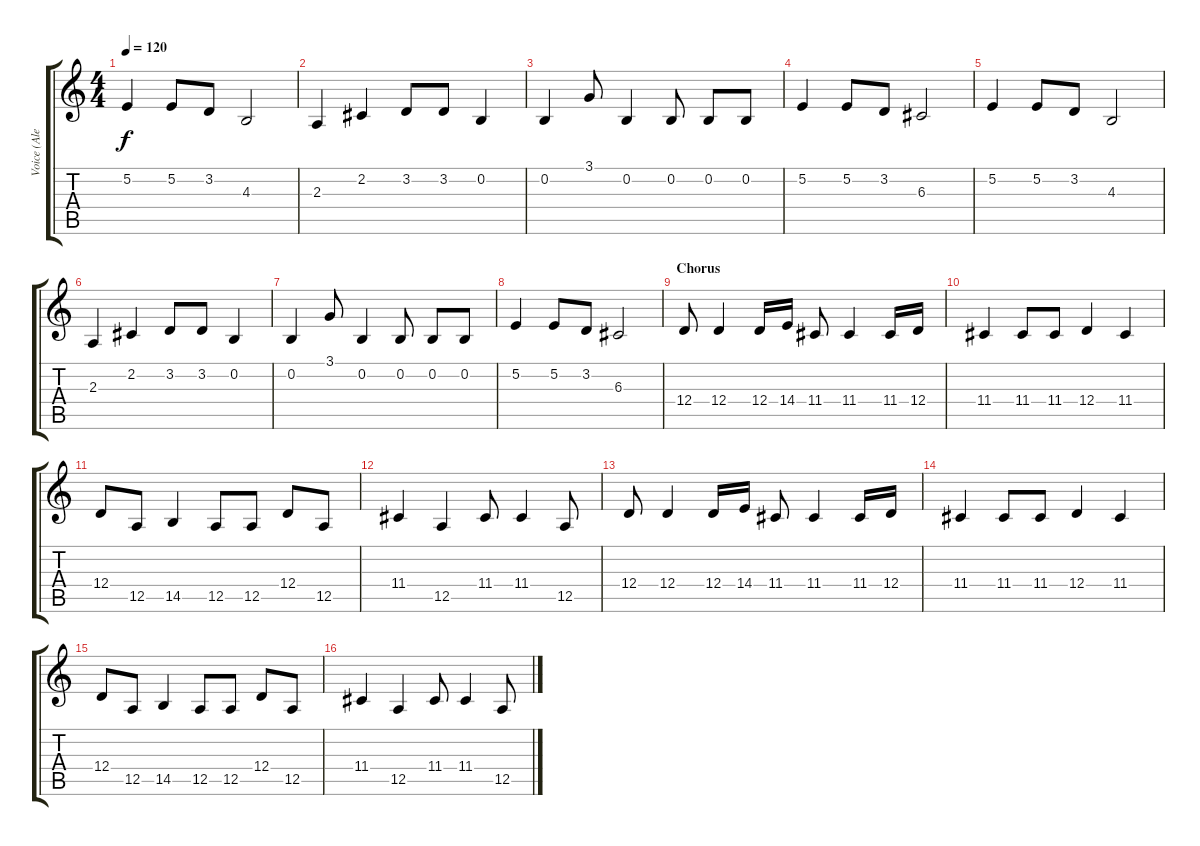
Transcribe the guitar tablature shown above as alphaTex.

\track ("Voice (Alexander)" "Voice (Ale") {instrument cello}
\staff {score tabs}
\tuning (E4 B3 G3 D3 A2 E2) {hide}
\ts (4 4)
\tempo 120
\clef g2
\ks c
5.2.4{dy f} 5.2.8 3.2.8 4.3.2 |
2.3.4 2.2.4 3.2.8 3.2.8 0.2.4 |
0.2.4 3.1.8 0.2.4 0.2.8 0.2.8 0.2.8 |
5.2.4 5.2.8 3.2.8 6.3.2 |
5.2.4 5.2.8 3.2.8 4.3.2 |
2.3.4 2.2.4 3.2.8 3.2.8 0.2.4 |
0.2.4 3.1.8 0.2.4 0.2.8 0.2.8 0.2.8 |
5.2.4 5.2.8 3.2.8 6.3.2 |
\section ("" "Chorus")
12.4.8 12.4.4 12.4.16 14.4.16 11.4.8 11.4.4 11.4.16 12.4.16 |
11.4.4 11.4.8 11.4.8 12.4.4 11.4.4 |
12.4.8 12.5.8 14.5.4 12.5.8 12.5.8 12.4.8 12.5.8 |
11.4.4 12.5.4 11.4.8 11.4.4 12.5.8 |
12.4.8 12.4.4 12.4.16 14.4.16 11.4.8 11.4.4 11.4.16 12.4.16 |
11.4.4 11.4.8 11.4.8 12.4.4 11.4.4 |
12.4.8 12.5.8 14.5.4 12.5.8 12.5.8 12.4.8 12.5.8 |
11.4.4 12.5.4 11.4.8 11.4.4 12.5.8
